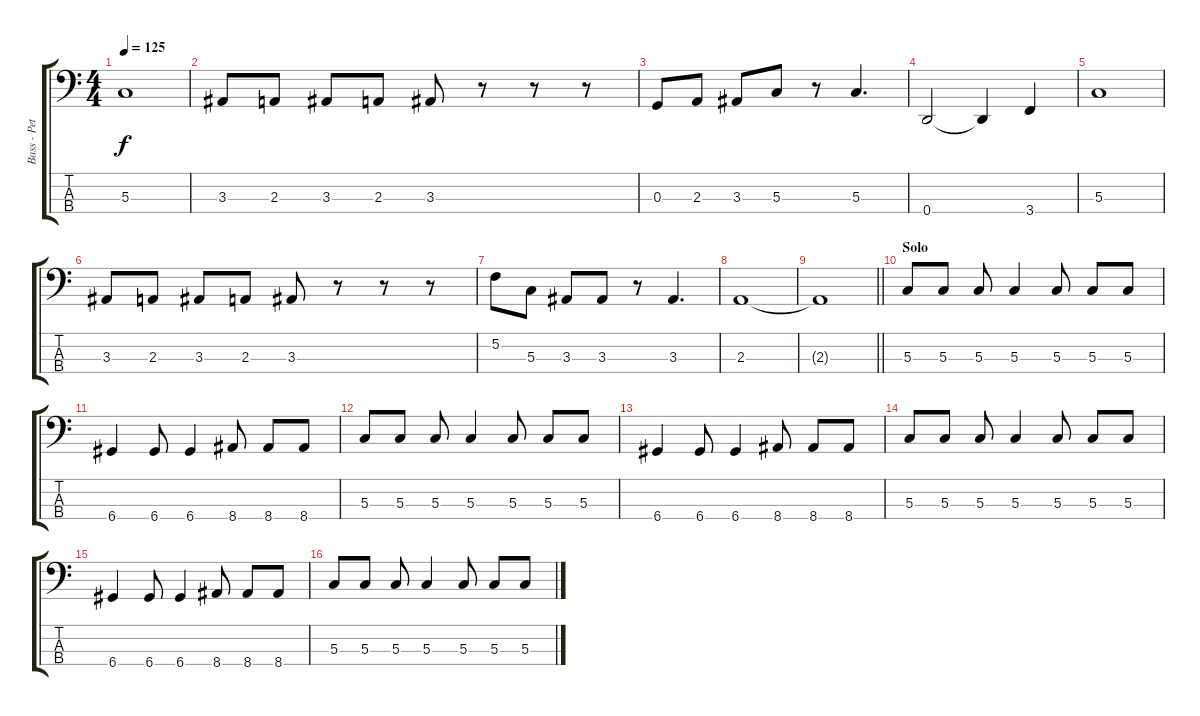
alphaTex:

\track ("Bass - Peter London" "Bass - Pet") {instrument electricbasspick}
\staff {score tabs}
\tuning (F2 C2 G1 D1) {hide}
\ts (4 4)
\tempo 125
\clef f4
\ks c
5.3.1{dy f} |
3.3.8 2.3.8 3.3.8 2.3.8 3.3.8 r.8 r.8 r.8 |
0.3.8 2.3.8 3.3.8 5.3.8 r.8 5.3.4{d} |
0.4.2 0.4{t}.4 3.4.4 |
5.3.1 |
3.3.8 2.3.8 3.3.8 2.3.8 3.3.8 r.8 r.8 r.8 |
5.2.8 5.3.8 3.3.8 3.3.8 r.8 3.3.4{d} |
2.3.1 |
\barLineRight lightlight
2.3{t}.1 |
\section ("" "Solo")
5.3.8 5.3.8 5.3.8 5.3.4 5.3.8 5.3.8 5.3.8 |
6.4.4 6.4.8 6.4.4 8.4.8 8.4.8 8.4.8 |
5.3.8 5.3.8 5.3.8 5.3.4 5.3.8 5.3.8 5.3.8 |
6.4.4 6.4.8 6.4.4 8.4.8 8.4.8 8.4.8 |
5.3.8 5.3.8 5.3.8 5.3.4 5.3.8 5.3.8 5.3.8 |
6.4.4 6.4.8 6.4.4 8.4.8 8.4.8 8.4.8 |
5.3.8 5.3.8 5.3.8 5.3.4 5.3.8 5.3.8 5.3.8
